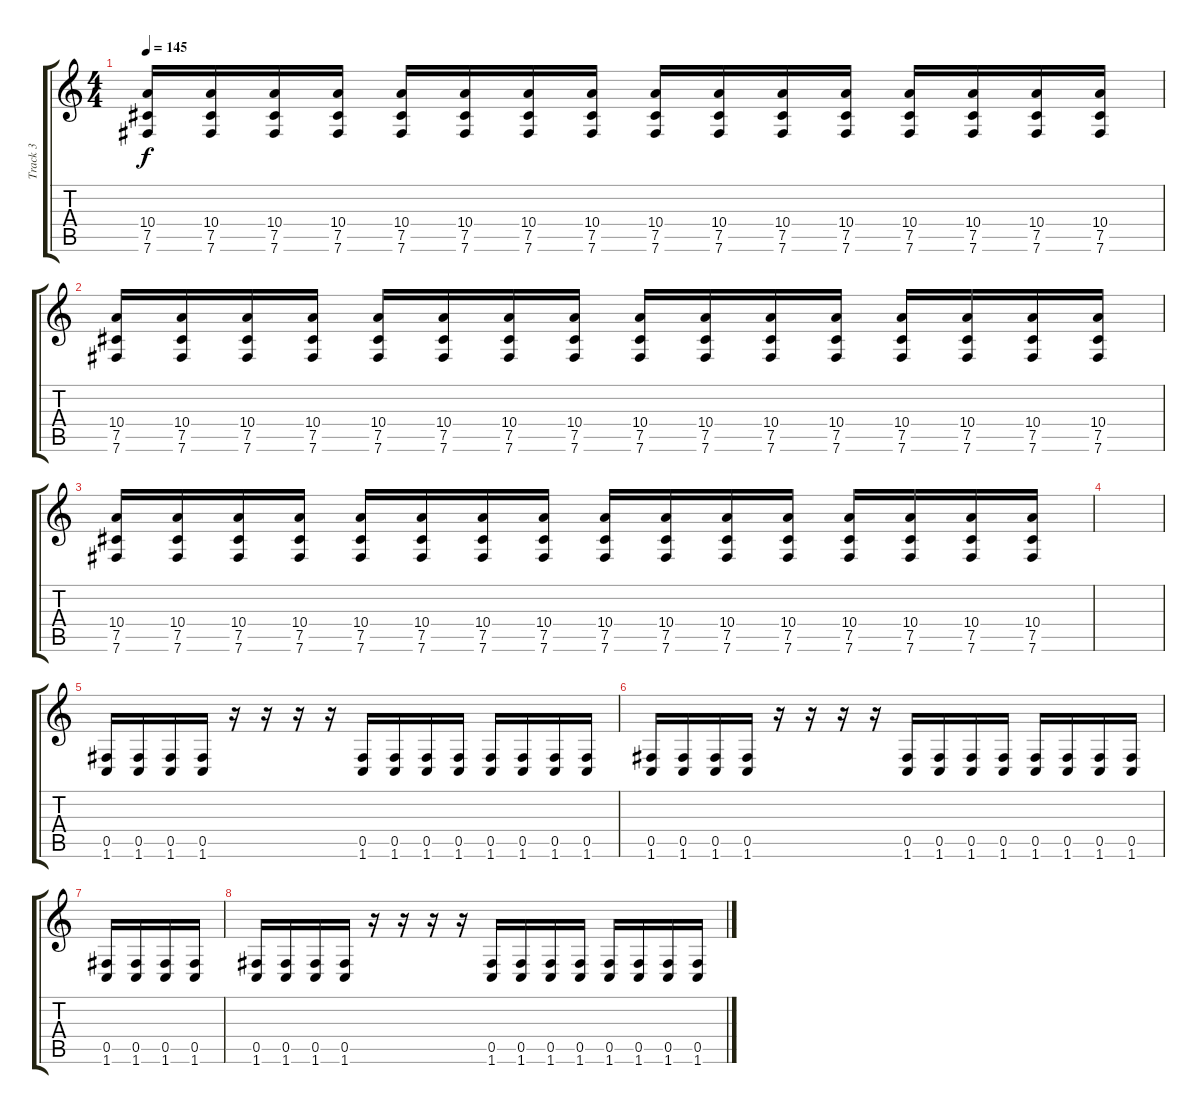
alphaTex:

\track ("Track 3" "Track 3") {instrument distortionguitar}
\staff {score tabs}
\tuning (Db4 Ab3 E3 B2 Gb2 B1) {hide}
\ts (4 4)
\tempo 145
\clef g2
\ks c
(10.4 7.5 7.6).16{dy f} (10.4 7.5 7.6).16 (10.4 7.5 7.6).16 (10.4 7.5 7.6).16 (10.4 7.5 7.6).16 (10.4 7.5 7.6).16 (10.4 7.5 7.6).16 (10.4 7.5 7.6).16 (10.4 7.5 7.6).16 (10.4 7.5 7.6).16 (10.4 7.5 7.6).16 (10.4 7.5 7.6).16 (10.4 7.5 7.6).16 (10.4 7.5 7.6).16 (10.4 7.5 7.6).16 (10.4 7.5 7.6).16 |
(10.4 7.5 7.6).16 (10.4 7.5 7.6).16 (10.4 7.5 7.6).16 (10.4 7.5 7.6).16 (10.4 7.5 7.6).16 (10.4 7.5 7.6).16 (10.4 7.5 7.6).16 (10.4 7.5 7.6).16 (10.4 7.5 7.6).16 (10.4 7.5 7.6).16 (10.4 7.5 7.6).16 (10.4 7.5 7.6).16 (10.4 7.5 7.6).16 (10.4 7.5 7.6).16 (10.4 7.5 7.6).16 (10.4 7.5 7.6).16 |
(10.4 7.5 7.6).16 (10.4 7.5 7.6).16 (10.4 7.5 7.6).16 (10.4 7.5 7.6).16 (10.4 7.5 7.6).16 (10.4 7.5 7.6).16 (10.4 7.5 7.6).16 (10.4 7.5 7.6).16 (10.4 7.5 7.6).16 (10.4 7.5 7.6).16 (10.4 7.5 7.6).16 (10.4 7.5 7.6).16 (10.4 7.5 7.6).16 (10.4 7.5 7.6).16 (10.4 7.5 7.6).16 (10.4 7.5 7.6).16 |
|
(0.5 1.6).16 (0.5 1.6).16 (0.5 1.6).16 (0.5 1.6).16 r.16 r.16 r.16 r.16 (0.5 1.6).16 (0.5 1.6).16 (0.5 1.6).16 (0.5 1.6).16 (0.5 1.6).16 (0.5 1.6).16 (0.5 1.6).16 (0.5 1.6).16 |
(0.5 1.6).16 (0.5 1.6).16 (0.5 1.6).16 (0.5 1.6).16 r.16 r.16 r.16 r.16 (0.5 1.6).16 (0.5 1.6).16 (0.5 1.6).16 (0.5 1.6).16 (0.5 1.6).16 (0.5 1.6).16 (0.5 1.6).16 (0.5 1.6).16 |
(0.5 1.6).16 (0.5 1.6).16 (0.5 1.6).16 (0.5 1.6).16 |
(0.5 1.6).16 (0.5 1.6).16 (0.5 1.6).16 (0.5 1.6).16 r.16 r.16 r.16 r.16 (0.5 1.6).16 (0.5 1.6).16 (0.5 1.6).16 (0.5 1.6).16 (0.5 1.6).16 (0.5 1.6).16 (0.5 1.6).16 (0.5 1.6).16
